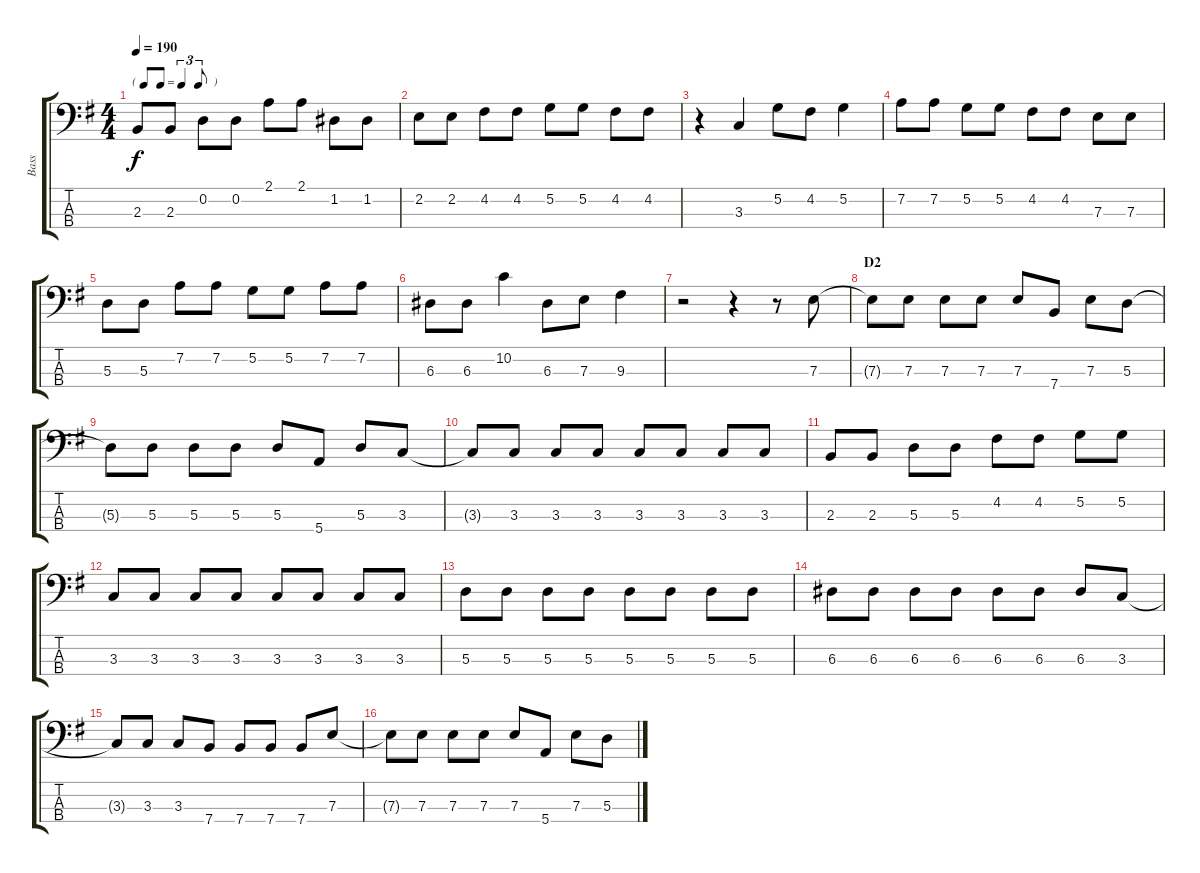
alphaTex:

\track ("Bass" "Bass") {instrument electricbasspick}
\staff {score tabs}
\tuning (G2 D2 A1 E1) {hide}
\ts (4 4)
\tf triplet8th
\tempo 190
\clef f4
\ks g
2.3.8{dy f} 2.3.8 0.2.8 0.2.8 2.1.8 2.1.8 1.2.8 1.2.8 |
2.2.8 2.2.8 4.2.8 4.2.8 5.2.8 5.2.8 4.2.8 4.2.8 |
r.4 3.3.4 5.2.8 4.2.8 5.2.4 |
7.2.8 7.2.8 5.2.8 5.2.8 4.2.8 4.2.8 7.3.8 7.3.8 |
5.3.8 5.3.8 7.2.8 7.2.8 5.2.8 5.2.8 7.2.8 7.2.8 |
6.3.8 6.3.8 10.2.4 6.3.8 7.3.8 9.3.4 |
r.2 r.4 r.8 7.3.8 |
\section ("" "D2")
7.3{t}.8 7.3.8 7.3.8 7.3.8 7.3.8 7.4.8 7.3.8 5.3.8 |
5.3{t}.8 5.3.8 5.3.8 5.3.8 5.3.8 5.4.8 5.3.8 3.3.8 |
3.3{t}.8 3.3.8 3.3.8 3.3.8 3.3.8 3.3.8 3.3.8 3.3.8 |
2.3.8 2.3.8 5.3.8 5.3.8 4.2.8 4.2.8 5.2.8 5.2.8 |
3.3.8 3.3.8 3.3.8 3.3.8 3.3.8 3.3.8 3.3.8 3.3.8 |
5.3.8 5.3.8 5.3.8 5.3.8 5.3.8 5.3.8 5.3.8 5.3.8 |
6.3.8 6.3.8 6.3.8 6.3.8 6.3.8 6.3.8 6.3.8 3.3.8 |
3.3{t}.8 3.3.8 3.3.8 7.4.8 7.4.8 7.4.8 7.4.8 7.3.8 |
7.3{t}.8 7.3.8 7.3.8 7.3.8 7.3.8 5.4.8 7.3.8 5.3.8
